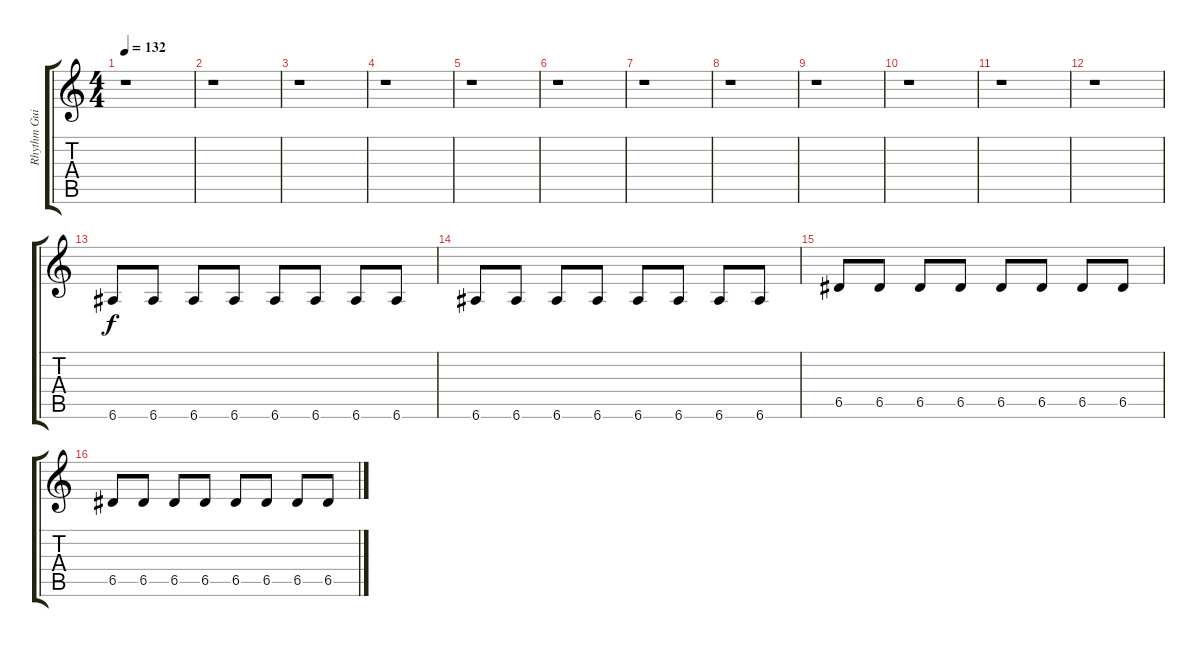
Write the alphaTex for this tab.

\track ("Rhythm Guitar (muted)" "Rhythm Gui") {instrument electricguitarmuted}
\staff {score tabs}
\tuning (E4 B3 G3 D3 A2 E2) {hide}
\ts (4 4)
\tempo 132
\clef g2
\ks c
r.1{dy f} |
r.1 |
r.1 |
r.1 |
r.1 |
r.1 |
r.1 |
r.1 |
r.1 |
r.1 |
r.1 |
r.1 |
6.6.8 6.6.8 6.6.8 6.6.8 6.6.8 6.6.8 6.6.8 6.6.8 |
6.6.8 6.6.8 6.6.8 6.6.8 6.6.8 6.6.8 6.6.8 6.6.8 |
6.5.8 6.5.8 6.5.8 6.5.8 6.5.8 6.5.8 6.5.8 6.5.8 |
6.5.8 6.5.8 6.5.8 6.5.8 6.5.8 6.5.8 6.5.8 6.5.8
